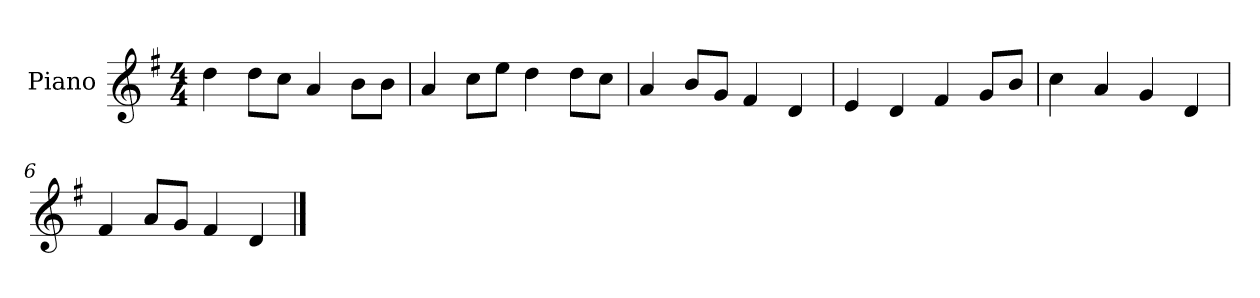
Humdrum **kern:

**kern
*part1
*staff1
*I"Piano
*I'P-no
*clefG2
*k[f#]
*M4/4
*MM90
=1
4dd\
8dd\L
8cc\J
4a/
8b\L
8b\J
=2
4a/
8cc\L
8ee\J
4dd\
8dd\L
8cc\J
=3
4a/
8b/L
8g/J
4f#/
4d/
=4
4e/
4d/
4f#/
8g/L
8b/J
=5
4cc\
4a/
4g/
4d/
=6
4f#/
8a/L
8g/J
4f#/
4d/
==
*-
